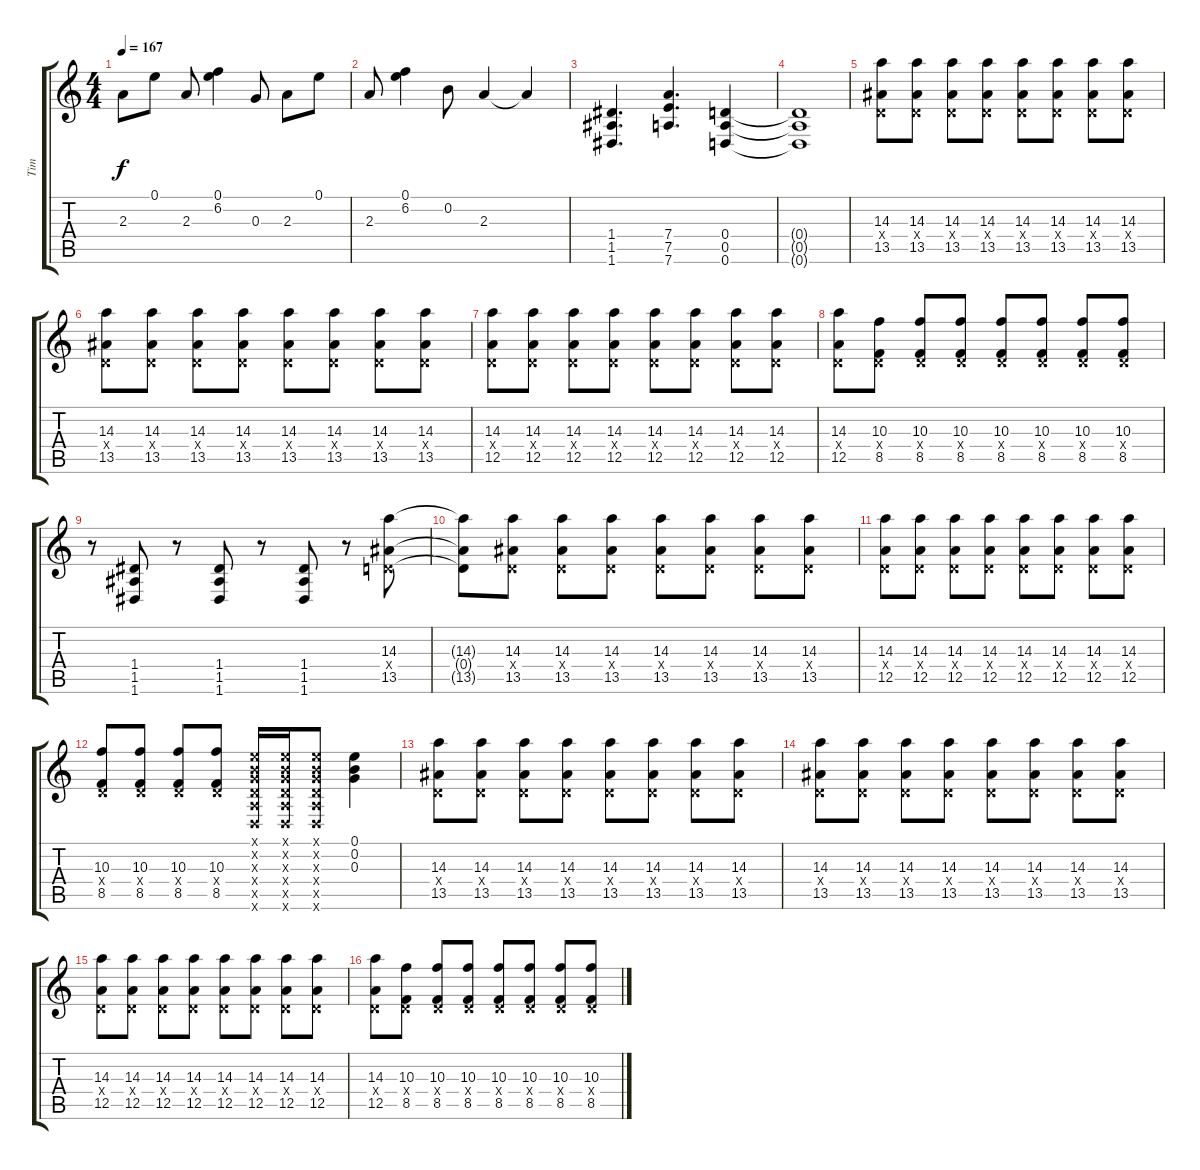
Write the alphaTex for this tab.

\track ("Tim" "Tim") {instrument overdrivenguitar}
\staff {score tabs}
\tuning (E4 B3 G3 D3 A2 D2) {hide}
\ts (4 4)
\tempo 167
\clef g2
\ks c
2.3.8{dy f} 0.1.8 2.3.8 (0.1 6.2).4 0.3.8 2.3.8 0.1.8 |
2.3.8 (0.1 6.2).4 0.2.8 2.3.4 2.3{t}.4 |
(1.4 1.5 1.6).4{d} (7.4 7.5 7.6).4{d} (0.4 0.5 0.6).4 |
(0.4{t} 0.5{t} 0.6{t}).1 |
(14.3 0.4{x} 13.5).8 (14.3 0.4{x} 13.5).8 (14.3 0.4{x} 13.5).8 (14.3 0.4{x} 13.5).8 (14.3 0.4{x} 13.5).8 (14.3 0.4{x} 13.5).8 (14.3 0.4{x} 13.5).8 (14.3 0.4{x} 13.5).8 |
(14.3 0.4{x} 13.5).8 (14.3 0.4{x} 13.5).8 (14.3 0.4{x} 13.5).8 (14.3 0.4{x} 13.5).8 (14.3 0.4{x} 13.5).8 (14.3 0.4{x} 13.5).8 (14.3 0.4{x} 13.5).8 (14.3 0.4{x} 13.5).8 |
(14.3 0.4{x} 12.5).8 (14.3 0.4{x} 12.5).8 (14.3 0.4{x} 12.5).8 (14.3 0.4{x} 12.5).8 (14.3 0.4{x} 12.5).8 (14.3 0.4{x} 12.5).8 (14.3 0.4{x} 12.5).8 (14.3 0.4{x} 12.5).8 |
(14.3 0.4{x} 12.5).8 (10.3 0.4{x} 8.5).8 (10.3 0.4{x} 8.5).8 (10.3 0.4{x} 8.5).8 (10.3 0.4{x} 8.5).8 (10.3 0.4{x} 8.5).8 (10.3 0.4{x} 8.5).8 (10.3 0.4{x} 8.5).8 |
r.8 (1.4 1.5 1.6).8 r.8 (1.4 1.5 1.6).8 r.8 (1.4 1.5 1.6).8 r.8 (14.3 0.4{x} 13.5).8 |
(14.3{t} 0.4{t} 13.5{t}).8 (14.3 0.4{x} 13.5).8 (14.3 0.4{x} 13.5).8 (14.3 0.4{x} 13.5).8 (14.3 0.4{x} 13.5).8 (14.3 0.4{x} 13.5).8 (14.3 0.4{x} 13.5).8 (14.3 0.4{x} 13.5).8 |
(14.3 0.4{x} 12.5).8 (14.3 0.4{x} 12.5).8 (14.3 0.4{x} 12.5).8 (14.3 0.4{x} 12.5).8 (14.3 0.4{x} 12.5).8 (14.3 0.4{x} 12.5).8 (14.3 0.4{x} 12.5).8 (14.3 0.4{x} 12.5).8 |
(10.3 0.4{x} 8.5).8 (10.3 0.4{x} 8.5).8 (10.3 0.4{x} 8.5).8 (10.3 0.4{x} 8.5).8 (0.1{x} 0.2{x} 0.3{x} 0.4{x} 0.5{x} 0.6{x}).16 (0.1{x} 0.2{x} 0.3{x} 0.4{x} 0.5{x} 0.6{x}).16 (0.1{x} 0.2{x} 0.3{x} 0.4{x} 0.5{x} 0.6{x}).8 (0.1 0.2 0.3).4 |
(14.3 0.4{x} 13.5).8 (14.3 0.4{x} 13.5).8 (14.3 0.4{x} 13.5).8 (14.3 0.4{x} 13.5).8 (14.3 0.4{x} 13.5).8 (14.3 0.4{x} 13.5).8 (14.3 0.4{x} 13.5).8 (14.3 0.4{x} 13.5).8 |
(14.3 0.4{x} 13.5).8 (14.3 0.4{x} 13.5).8 (14.3 0.4{x} 13.5).8 (14.3 0.4{x} 13.5).8 (14.3 0.4{x} 13.5).8 (14.3 0.4{x} 13.5).8 (14.3 0.4{x} 13.5).8 (14.3 0.4{x} 13.5).8 |
(14.3 0.4{x} 12.5).8 (14.3 0.4{x} 12.5).8 (14.3 0.4{x} 12.5).8 (14.3 0.4{x} 12.5).8 (14.3 0.4{x} 12.5).8 (14.3 0.4{x} 12.5).8 (14.3 0.4{x} 12.5).8 (14.3 0.4{x} 12.5).8 |
(14.3 0.4{x} 12.5).8 (10.3 0.4{x} 8.5).8 (10.3 0.4{x} 8.5).8 (10.3 0.4{x} 8.5).8 (10.3 0.4{x} 8.5).8 (10.3 0.4{x} 8.5).8 (10.3 0.4{x} 8.5).8 (10.3 0.4{x} 8.5).8
